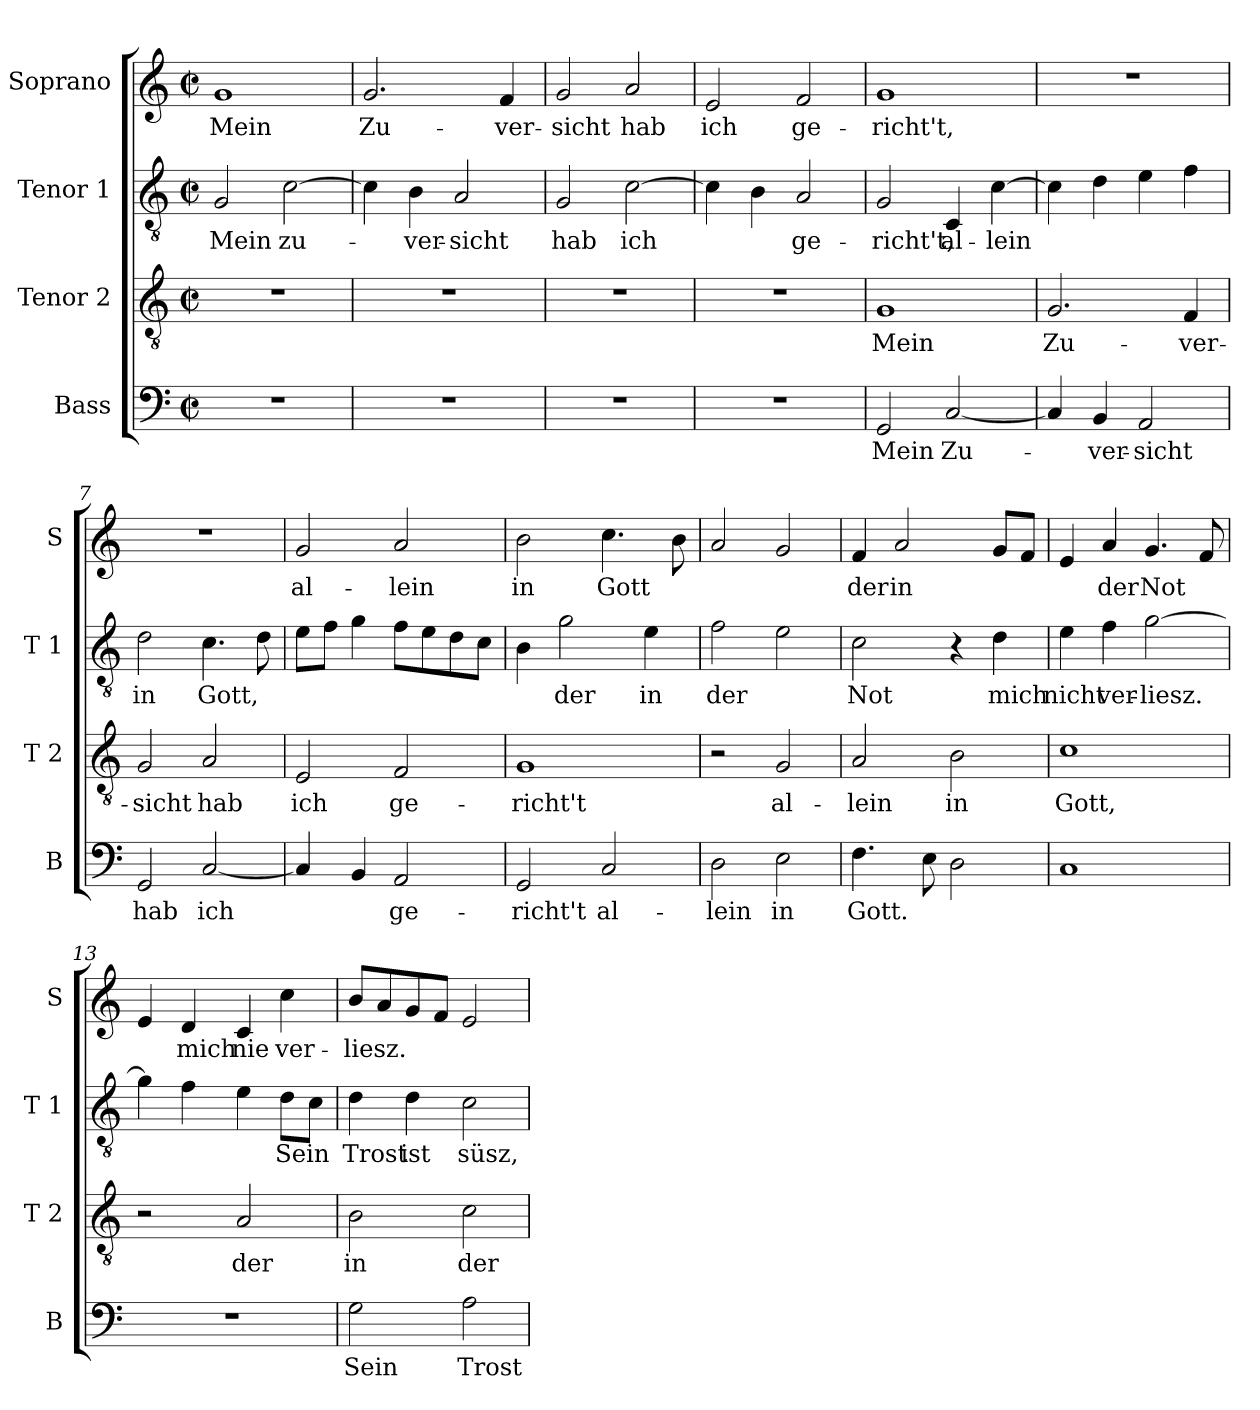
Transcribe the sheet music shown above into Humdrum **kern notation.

**kern	**text	**kern	**text	**kern	**text	**kern	**text
*part4	*part4	*part3	*part3	*part2	*part2	*part1	*part1
*staff4	*staff4	*staff3	*staff3	*staff2	*staff2	*staff1	*staff1
*I"Bass	*	*I"Tenor 2	*	*I"Tenor 1	*	*I"Soprano	*
*I'B	*	*I'T 2	*	*I'T 1	*	*I'S	*
*clefF4	*	*clefGv2	*	*clefGv2	*	*clefG2	*
*k[]	*	*k[]	*	*k[]	*	*k[]	*
*C:	*	*C:	*	*C:	*	*C:	*
*M2/2	*	*M2/2	*	*M2/2	*	*M2/2	*
*met(c|)	*	*met(c|)	*	*met(c|)	*	*met(c|)	*
=1	=1	=1	=1	=1	=1	=1	=1
!	!	!	!	!	!LO:LY:b	!	!LO:LY:b
1r	.	1r	.	2G/	Mein	1g	Mein
!	!	!	!	!	!LO:LY:b	!	!
.	.	.	.	[2c\	zu-	.	.
=2	=2	=2	=2	=2	=2	=2	=2
!	!	!	!	!	!	!	!LO:LY:b
1r	.	1r	.	4c\]	.	2.g/	Zu-
!	!	!	!	!	!LO:LY:b	!	!
.	.	.	.	4B\	-ver-	.	.
!	!	!	!	!	!LO:LY:b	!	!
.	.	.	.	2A/	-sicht	.	.
!	!	!	!	!	!	!	!LO:LY:b
.	.	.	.	.	.	4f/	-ver-
=3	=3	=3	=3	=3	=3	=3	=3
!	!	!	!	!	!LO:LY:b	!	!LO:LY:b
1r	.	1r	.	2G/	hab	2g/	-sicht
!	!	!	!	!	!LO:LY:b	!	!LO:LY:b
.	.	.	.	[2c\	ich	2a/	hab
=4	=4	=4	=4	=4	=4	=4	=4
!	!	!	!	!	!	!	!LO:LY:b
1r	.	1r	.	4c\]	.	2e/	ich
.	.	.	.	4B\	.	.	.
!	!	!	!	!	!LO:LY:b	!	!LO:LY:b
.	.	.	.	2A/	ge-	2f/	ge-
=5	=5	=5	=5	=5	=5	=5	=5
!	!LO:LY:b	!	!LO:LY:b	!	!LO:LY:b	!	!LO:LY:b
2GG/	Mein	1G	Mein	2G/	-richt't,	1g	-richt't,
!	!LO:LY:b	!	!	!	!LO:LY:b	!	!
[2C/	Zu-	.	.	4C/	al-	.	.
!	!	!	!	!	!LO:LY:b	!	!
.	.	.	.	[4c\	-lein	.	.
!!LO:LB:g=z
=6	=6	=6	=6	=6	=6	=6	=6
!	!	!	!LO:LY:b	!	!	!	!
4C/]	.	2.G/	Zu-	4c\]	.	1r	.
!	!LO:LY:b	!	!	!	!	!	!
4BB/	-ver-	.	.	4d\	.	.	.
!	!LO:LY:b	!	!	!	!	!	!
2AA/	-sicht	.	.	4e\	.	.	.
!	!	!	!LO:LY:b	!	!	!	!
.	.	4F/	-ver-	4f\	.	.	.
=7	=7	=7	=7	=7	=7	=7	=7
!	!LO:LY:b	!	!LO:LY:b	!	!LO:LY:b	!	!
2GG/	hab	2G/	-sicht	2d\	in	1r	.
!	!LO:LY:b	!	!LO:LY:b	!	!LO:LY:b	!	!
[2C/	ich	2A/	hab	4.c\	Gott,	.	.
.	.	.	.	8d\	.	.	.
=8	=8	=8	=8	=8	=8	=8	=8
!	!	!	!LO:LY:b	!	!	!	!LO:LY:b
4C/]	.	2E/	ich	8e\L	.	2g/	al-
.	.	.	.	8f\J	.	.	.
4BB/	.	.	.	4g\	.	.	.
!	!LO:LY:b	!	!LO:LY:b	!	!	!	!LO:LY:b
2AA/	ge-	2F/	ge-	8f\L	.	2a/	-lein
.	.	.	.	8e\	.	.	.
.	.	.	.	8d\	.	.	.
.	.	.	.	8c\J	.	.	.
=9	=9	=9	=9	=9	=9	=9	=9
!	!LO:LY:b	!	!LO:LY:b	!	!	!	!LO:LY:b
2GG/	-richt't	1G	-richt't	4B\	.	2b\	in
!	!	!	!	!	!LO:LY:b	!	!
.	.	.	.	2g\	der	.	.
!	!LO:LY:b	!	!	!	!	!	!LO:LY:b
2C/	al-	.	.	.	.	4.cc\	Gott
!	!	!	!	!	!LO:LY:b	!	!
.	.	.	.	4e\	in	.	.
.	.	.	.	.	.	8b\	.
=10	=10	=10	=10	=10	=10	=10	=10
!	!LO:LY:b	!	!	!	!LO:LY:b	!	!
2D\	-lein	2r	.	2f\	der	2a/	.
!	!LO:LY:b	!	!LO:LY:b	!	!	!	!
2E\	in	2G/	al-	2e\	.	2g/	.
=11	=11	=11	=11	=11	=11	=11	=11
!	!LO:LY:b	!	!LO:LY:b	!	!LO:LY:b	!	!LO:LY:b
4.F\	Gott.	2A/	-lein	2c\	Not	4f/	der
!	!	!	!	!	!	!	!LO:LY:b
.	.	.	.	.	.	2a/	in
8E\	.	.	.	.	.	.	.
!	!	!	!LO:LY:b	!	!	!	!
2D\	.	2B\	in	4r	.	.	.
!	!	!	!	!	!LO:LY:b	!	!
.	.	.	.	4d\	mich	8g/L	.
.	.	.	.	.	.	8f/J	.
!!LO:PB:g=z
=12	=12	=12	=12	=12	=12	=12	=12
!	!	!	!LO:LY:b	!	!LO:LY:b	!	!
1C	.	1c	Gott,	4e\	nicht	4e/	.
!	!	!	!	!	!LO:LY:b	!	!LO:LY:b
.	.	.	.	4f\	ver-	4a/	der
!	!	!	!	!	!LO:LY:b	!	!LO:LY:b
.	.	.	.	[2g\	-liesz.	4.g/	Not
.	.	.	.	.	.	8f/	.
=13	=13	=13	=13	=13	=13	=13	=13
1r	.	2r	.	4g\]	.	4e/	.
!	!	!	!	!	!	!	!LO:LY:b
.	.	.	.	4f\	.	4d/	mich
!	!	!	!LO:LY:b	!	!	!	!LO:LY:b
.	.	2A/	der	4e\	.	4c/	nie
!	!	!	!	!	!LO:LY:b	!	!LO:LY:b
.	.	.	.	8d\L	Sein	4cc\	ver-
.	.	.	.	8c\J	.	.	.
=14	=14	=14	=14	=14	=14	=14	=14
!	!LO:LY:b	!	!LO:LY:b	!	!LO:LY:b	!	!LO:LY:b
2G\	Sein	2B\	in	4d\	Trost	8b/L	-liesz.
.	.	.	.	.	.	8a/	.
!	!	!	!	!	!LO:LY:b	!	!
.	.	.	.	4d\	ist	8g/	.
.	.	.	.	.	.	8f/J	.
!	!LO:LY:b	!	!LO:LY:b	!	!LO:LY:b	!	!
2A\	Trost	2c\	der	2c\	süsz,	2e/	.
=	=	=	=	=	=	=	=
*-	*-	*-	*-	*-	*-	*-	*-
